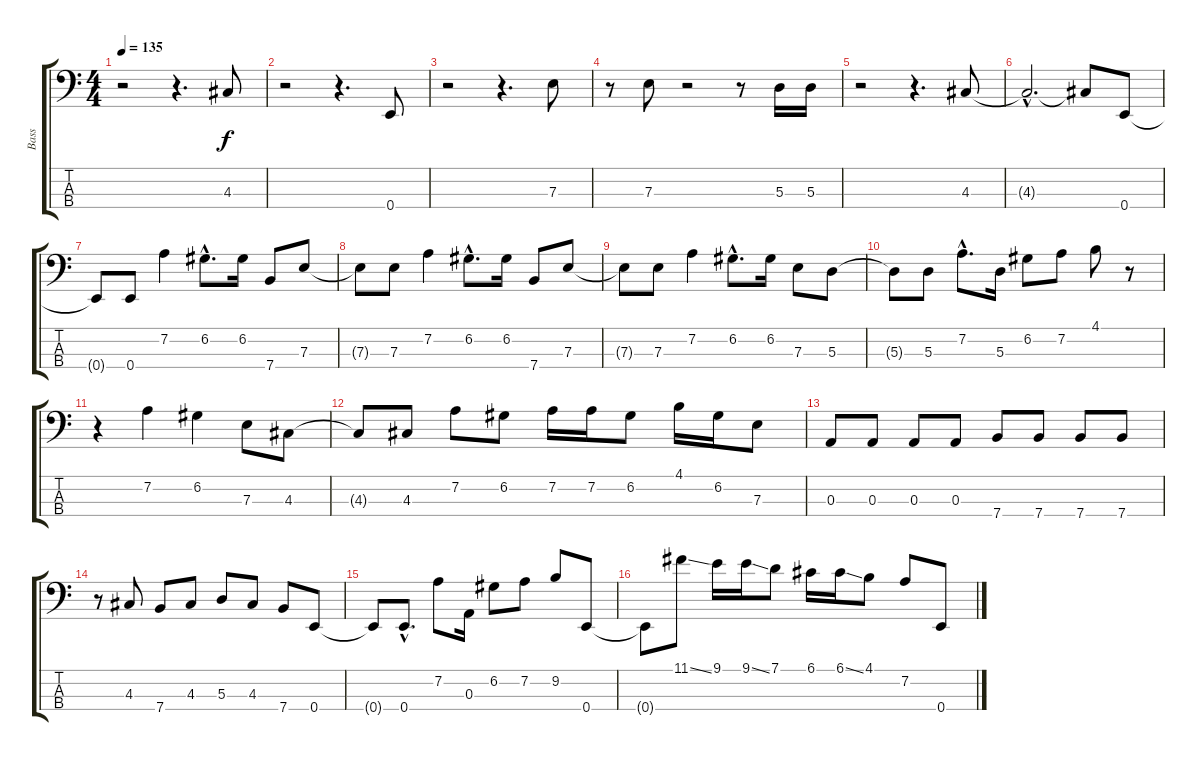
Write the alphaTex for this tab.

\track ("Bass" "Bass") {instrument electricbasspick}
\staff {score tabs}
\tuning (G2 D2 A1 E1) {hide}
\ts (4 4)
\tempo 135
\clef f4
\ks c
r.2{dy f} r.4{d} 4.3.8 |
r.2 r.4{d} 0.4.8 |
r.2 r.4{d} 7.3.8 |
r.8 7.3.8 r.2 r.8 5.3.16 5.3.16 |
r.2 r.4{d} 4.3.8 |
4.3{hac t}.2{d} 4.3{t}.8 0.4.8 |
0.4{t}.8 0.4.8 7.2.4 6.2{hac}.8{d} 6.2.16 7.4.8 7.3.8 |
7.3{t}.8 7.3.8 7.2.4 6.2{hac}.8{d} 6.2.16 7.4.8 7.3.8 |
7.3{t}.8 7.3.8 7.2.4 6.2{hac}.8{d} 6.2.16 7.3.8 5.3.8 |
5.3{t}.8 5.3.8 7.2{hac}.8{d} 5.3.16 6.2.8 7.2.8 4.1.8 r.8 |
r.4 7.2.4 6.2.4 7.3.8 4.3.8 |
4.3{t}.8 4.3.8 7.2.8 6.2.8 7.2.16 7.2.16 6.2.8 4.1.16 6.2.16 7.3.8 |
0.3.8 0.3.8 0.3.8 0.3.8 7.4.8 7.4.8 7.4.8 7.4.8 |
r.8 4.3.8 7.4.8 4.3.8 5.3.8 4.3.8 7.4.8 0.4.8 |
0.4{t}.8 0.4{hac}.8{d} 7.2.8 0.3.16 6.2.8 7.2.8 9.2.8 0.4.8 |
0.4{t}.8 11.1{ss}.8 9.1.16 9.1{ss}.16 7.1.8 6.1.16 6.1{ss}.16 4.1.8 7.2.8 0.4.8
